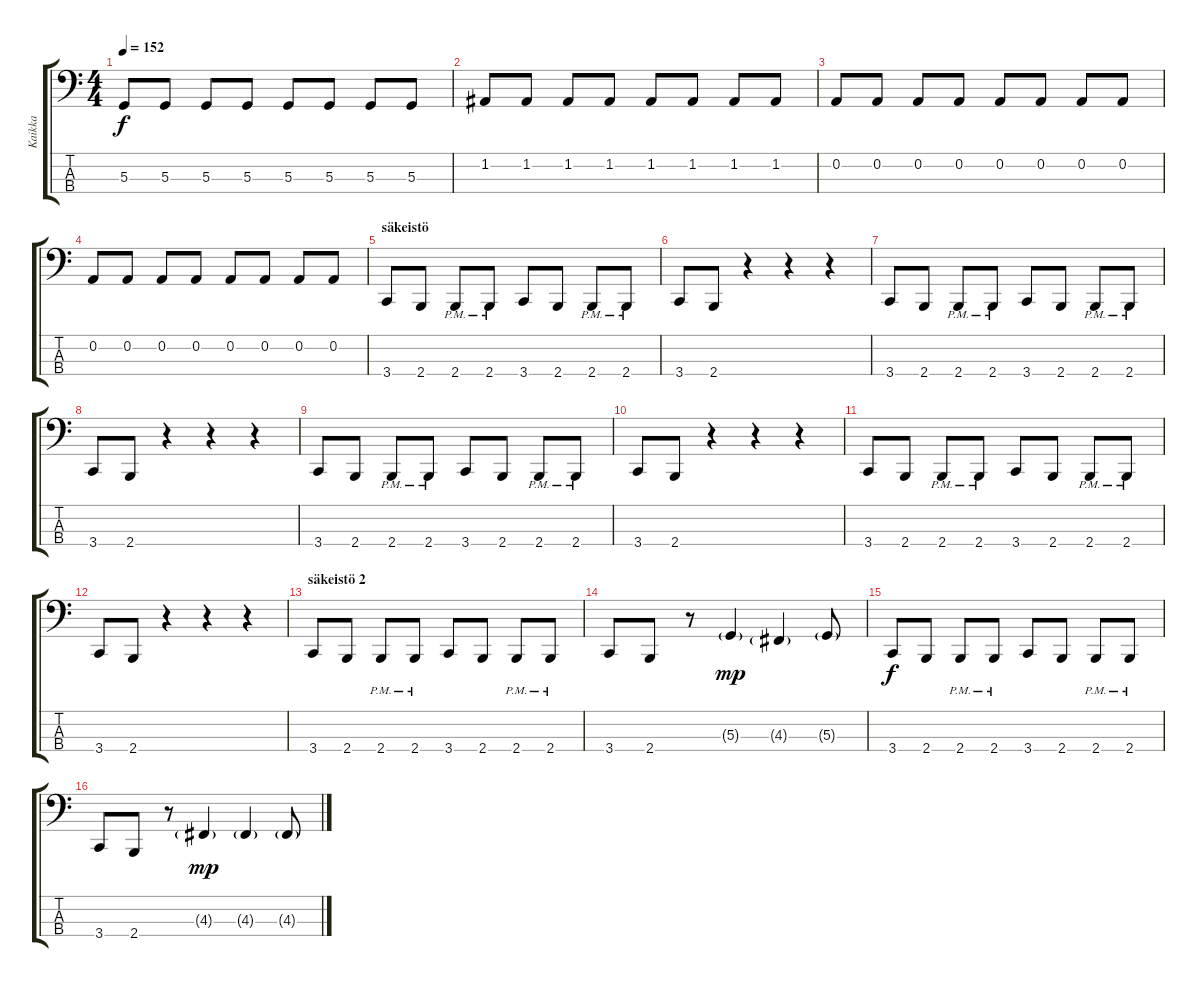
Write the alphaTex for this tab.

\track ("Kaikka" "Kaikka") {instrument electricbasspick}
\staff {score tabs}
\tuning (D2 A1 D1 A0) {hide}
\ts (4 4)
\tempo 152
\clef f4
\ks c
5.3.8{dy f} 5.3.8 5.3.8 5.3.8 5.3.8 5.3.8 5.3.8 5.3.8 |
1.2.8 1.2.8 1.2.8 1.2.8 1.2.8 1.2.8 1.2.8 1.2.8 |
0.2.8 0.2.8 0.2.8 0.2.8 0.2.8 0.2.8 0.2.8 0.2.8 |
0.2.8 0.2.8 0.2.8 0.2.8 0.2.8 0.2.8 0.2.8 0.2.8 |
\section ("" "säkeistö")
3.4.8 2.4.8 2.4{pm}.8 2.4{pm}.8 3.4.8 2.4.8 2.4{pm}.8 2.4{pm}.8 |
3.4.8 2.4.8 r.4 r.4 r.4 |
3.4.8 2.4.8 2.4{pm}.8 2.4{pm}.8 3.4.8 2.4.8 2.4{pm}.8 2.4{pm}.8 |
3.4.8 2.4.8 r.4 r.4 r.4 |
3.4.8 2.4.8 2.4{pm}.8 2.4{pm}.8 3.4.8 2.4.8 2.4{pm}.8 2.4{pm}.8 |
3.4.8 2.4.8 r.4 r.4 r.4 |
3.4.8 2.4.8 2.4{pm}.8 2.4{pm}.8 3.4.8 2.4.8 2.4{pm}.8 2.4{pm}.8 |
3.4.8 2.4.8 r.4 r.4 r.4 |
\section ("" "säkeistö 2")
3.4.8 2.4.8 2.4{pm}.8 2.4{pm}.8 3.4.8 2.4.8 2.4{pm}.8 2.4{pm}.8 |
3.4.8 2.4.8 r.8 5.3{g}.4{dy mp} 4.3{g}.4 5.3{g}.8 |
3.4.8{dy f} 2.4.8 2.4{pm}.8 2.4{pm}.8 3.4.8 2.4.8 2.4{pm}.8 2.4{pm}.8 |
3.4.8 2.4.8 r.8 4.3{g}.4{dy mp} 4.3{g}.4 4.3{g}.8
